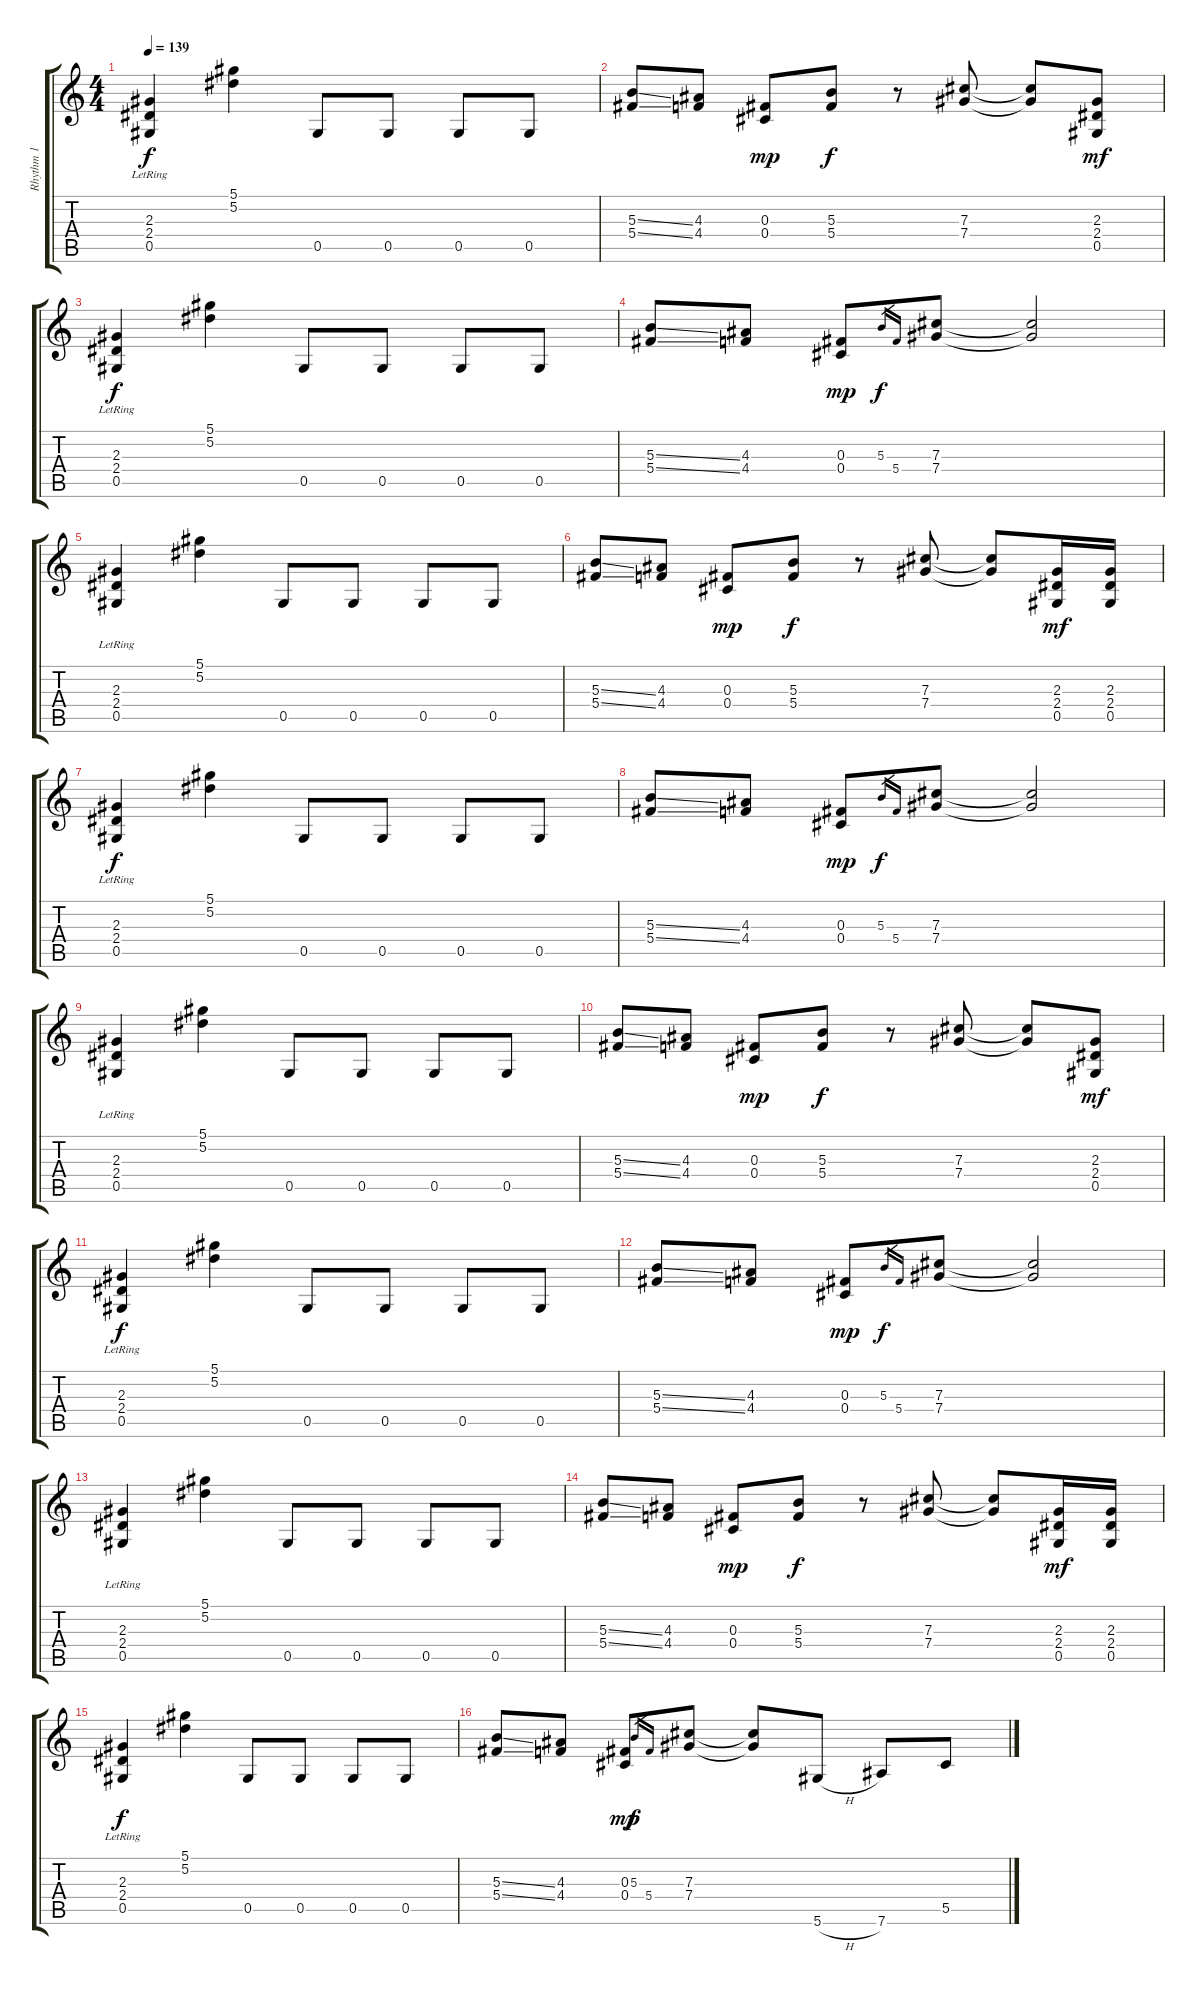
\track ("Rhythm 1" "Rhythm 1") {instrument overdrivenguitar}
\staff {score tabs}
\tuning (Eb4 Bb3 Gb3 Db3 Ab2 Eb2) {hide}
\ts (4 4)
\tempo 139
\clef g2
\ks c
(2.3{lr} 2.4{lr} 0.5{lr}).4{dy f} (5.1 5.2).4 0.5.8 0.5.8 0.5.8 0.5.8 |
(5.3{ss} 5.4{ss}).8 (4.3 4.4).8 (0.3 0.4).8{dy mp} (5.3 5.4).8{dy f} r.8 (7.3 7.4).8 (7.3{t} 7.4{t}).8 (2.3 2.4 0.5).8{dy mf} |
(2.3{lr} 2.4{lr} 0.5{lr}).4{dy f} (5.1 5.2).4 0.5.8 0.5.8 0.5.8 0.5.8 |
(5.3{ss} 5.4{ss}).8 (4.3 4.4).8 (0.3 0.4).8{dy mp} 5.3.16{gr dy f} 5.4.16{gr} (7.3 7.4).8 (7.3{t} 7.4{t}).2 |
(2.3{lr} 2.4{lr} 0.5{lr}).4 (5.1 5.2).4 0.5.8 0.5.8 0.5.8 0.5.8 |
(5.3{ss} 5.4{ss}).8 (4.3 4.4).8 (0.3 0.4).8{dy mp} (5.3 5.4).8{dy f} r.8 (7.3 7.4).8 (7.3{t} 7.4{t}).8 (2.3 2.4 0.5).16{dy mf} (2.3 2.4 0.5).16 |
(2.3{lr} 2.4{lr} 0.5{lr}).4{dy f} (5.1 5.2).4 0.5.8 0.5.8 0.5.8 0.5.8 |
(5.3{ss} 5.4{ss}).8 (4.3 4.4).8 (0.3 0.4).8{dy mp} 5.3.16{gr dy f} 5.4.16{gr} (7.3 7.4).8 (7.3{t} 7.4{t}).2 |
(2.3{lr} 2.4{lr} 0.5{lr}).4 (5.1 5.2).4 0.5.8 0.5.8 0.5.8 0.5.8 |
(5.3{ss} 5.4{ss}).8 (4.3 4.4).8 (0.3 0.4).8{dy mp} (5.3 5.4).8{dy f} r.8 (7.3 7.4).8 (7.3{t} 7.4{t}).8 (2.3 2.4 0.5).8{dy mf} |
(2.3{lr} 2.4{lr} 0.5{lr}).4{dy f} (5.1 5.2).4 0.5.8 0.5.8 0.5.8 0.5.8 |
(5.3{ss} 5.4{ss}).8 (4.3 4.4).8 (0.3 0.4).8{dy mp} 5.3.16{gr dy f} 5.4.16{gr} (7.3 7.4).8 (7.3{t} 7.4{t}).2 |
(2.3{lr} 2.4{lr} 0.5{lr}).4 (5.1 5.2).4 0.5.8 0.5.8 0.5.8 0.5.8 |
(5.3{ss} 5.4{ss}).8 (4.3 4.4).8 (0.3 0.4).8{dy mp} (5.3 5.4).8{dy f} r.8 (7.3 7.4).8 (7.3{t} 7.4{t}).8 (2.3 2.4 0.5).16{dy mf} (2.3 2.4 0.5).16 |
(2.3{lr} 2.4{lr} 0.5{lr}).4{dy f} (5.1 5.2).4 0.5.8 0.5.8 0.5.8 0.5.8 |
(5.3{ss} 5.4{ss}).8 (4.3 4.4).8 (0.3 0.4).8{dy mp} 5.3.16{gr dy f} 5.4.16{gr} (7.3 7.4).8 (7.3{t} 7.4{t}).8 5.6{h}.8 7.6.8 5.5.8
